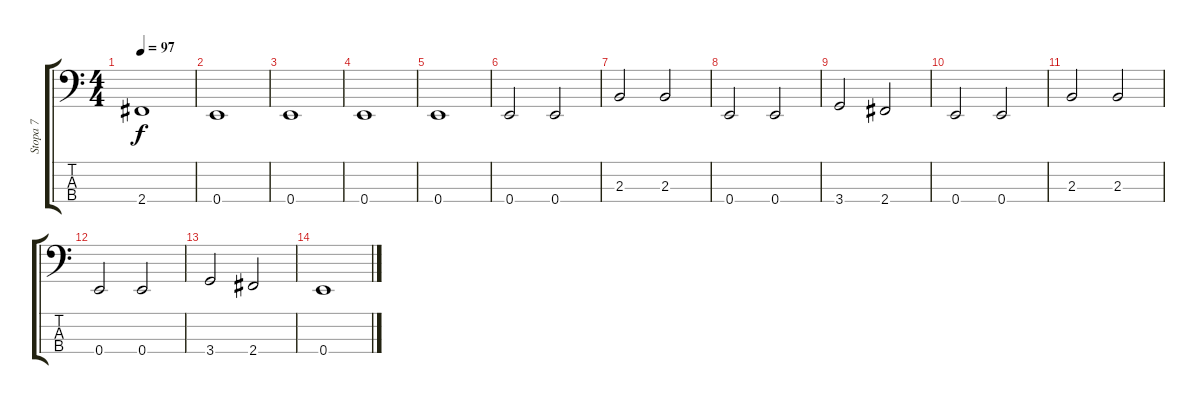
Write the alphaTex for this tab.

\track ("Stopa 7" "Stopa 7") {instrument synthbass2}
\staff {score tabs}
\tuning (G2 D2 A1 E1) {hide}
\ts (4 4)
\tempo 97
\clef f4
\ks c
2.4.1{dy f} |
0.4.1 |
0.4.1 |
0.4.1 |
0.4.1 |
0.4.2 0.4.2 |
2.3.2 2.3.2 |
0.4.2 0.4.2 |
3.4.2 2.4.2 |
0.4.2 0.4.2 |
2.3.2 2.3.2 |
0.4.2 0.4.2 |
3.4.2 2.4.2 |
0.4.1
